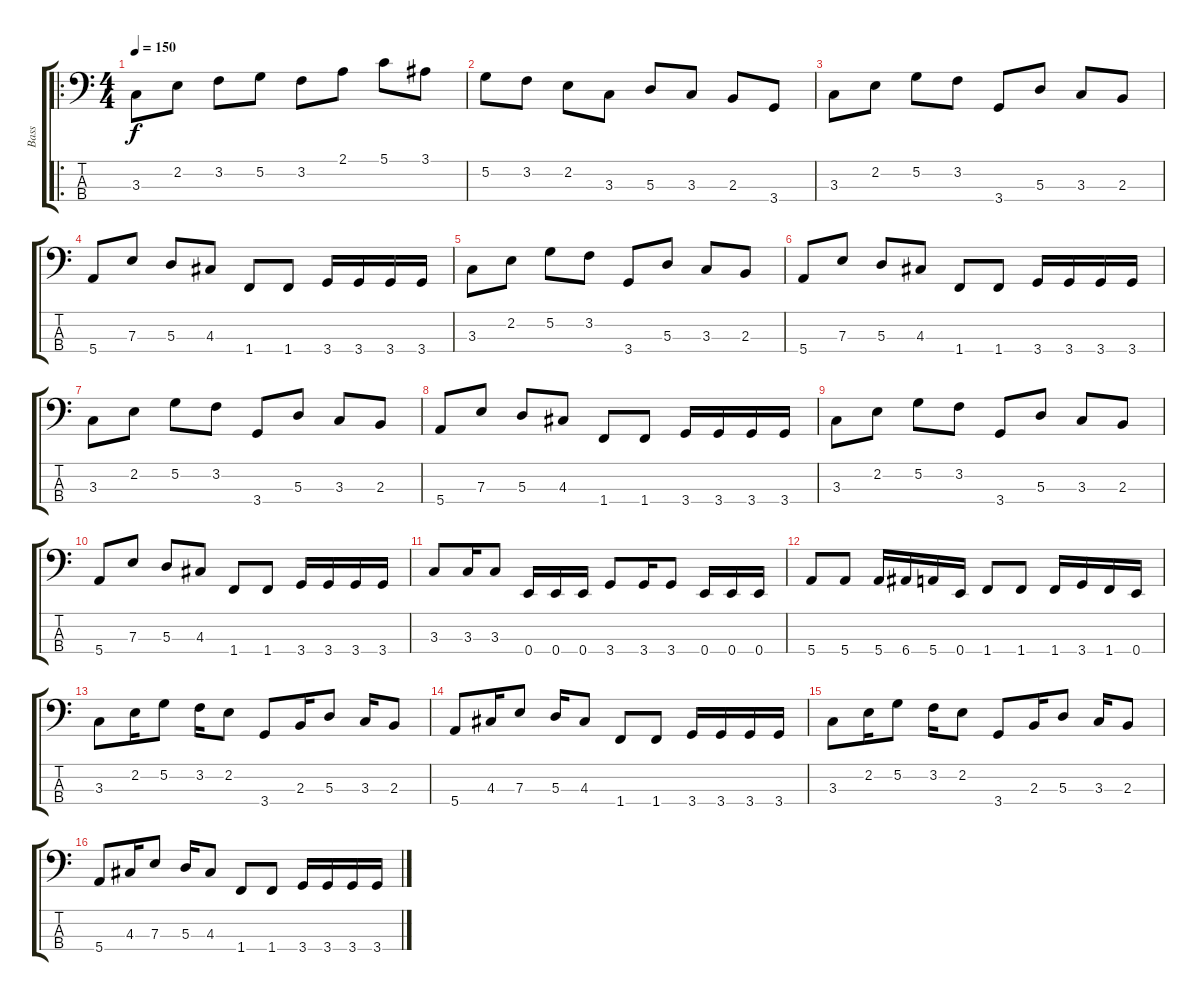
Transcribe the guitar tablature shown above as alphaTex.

\track ("Bass" "Bass") {instrument electricbasspick}
\staff {score tabs}
\tuning (G2 D2 A1 E1) {hide}
\ro
\ts (4 4)
\tempo 150
\clef f4
\ks c
3.3.8{dy f} 2.2.8 3.2.8 5.2.8 3.2.8 2.1.8 5.1.8 3.1.8 |
5.2.8 3.2.8 2.2.8 3.3.8 5.3.8 3.3.8 2.3.8 3.4.8 |
3.3.8 2.2.8 5.2.8 3.2.8 3.4.8 5.3.8 3.3.8 2.3.8 |
5.4.8 7.3.8 5.3.8 4.3.8 1.4.8 1.4.8 3.4.16 3.4.16 3.4.16 3.4.16 |
3.3.8 2.2.8 5.2.8 3.2.8 3.4.8 5.3.8 3.3.8 2.3.8 |
5.4.8 7.3.8 5.3.8 4.3.8 1.4.8 1.4.8 3.4.16 3.4.16 3.4.16 3.4.16 |
3.3.8 2.2.8 5.2.8 3.2.8 3.4.8 5.3.8 3.3.8 2.3.8 |
5.4.8 7.3.8 5.3.8 4.3.8 1.4.8 1.4.8 3.4.16 3.4.16 3.4.16 3.4.16 |
3.3.8 2.2.8 5.2.8 3.2.8 3.4.8 5.3.8 3.3.8 2.3.8 |
5.4.8 7.3.8 5.3.8 4.3.8 1.4.8 1.4.8 3.4.16 3.4.16 3.4.16 3.4.16 |
3.3.8 3.3.16 3.3.8 0.4.16 0.4.16 0.4.16 3.4.8 3.4.16 3.4.8 0.4.16 0.4.16 0.4.16 |
5.4.8 5.4.8 5.4.16 6.4.16 5.4.16 0.4.16 1.4.8 1.4.8 1.4.16 3.4.16 1.4.16 0.4.16 |
3.3.8 2.2.16 5.2.8 3.2.16 2.2.8 3.4.8 2.3.16 5.3.8 3.3.16 2.3.8 |
5.4.8 4.3.16 7.3.8 5.3.16 4.3.8 1.4.8 1.4.8 3.4.16 3.4.16 3.4.16 3.4.16 |
3.3.8 2.2.16 5.2.8 3.2.16 2.2.8 3.4.8 2.3.16 5.3.8 3.3.16 2.3.8 |
5.4.8 4.3.16 7.3.8 5.3.16 4.3.8 1.4.8 1.4.8 3.4.16 3.4.16 3.4.16 3.4.16
